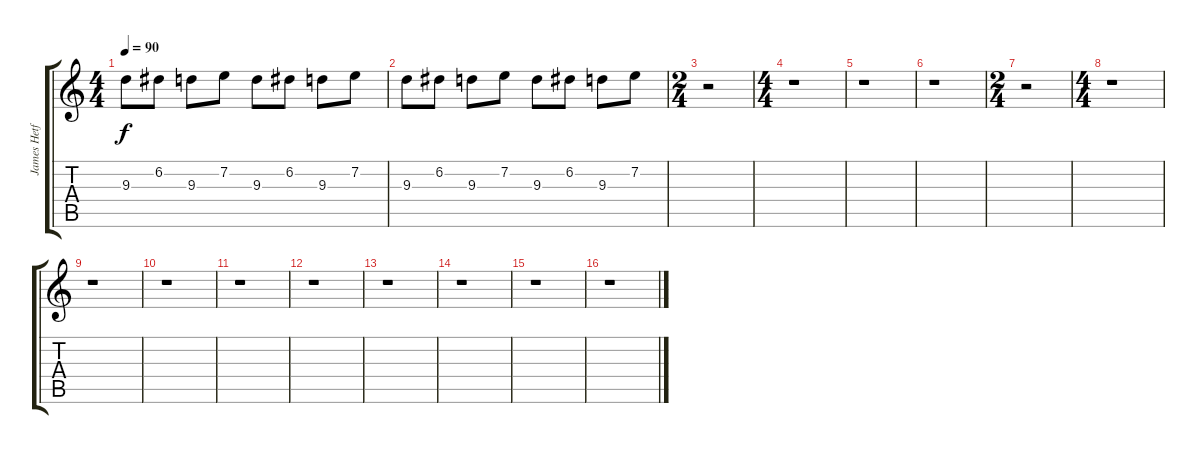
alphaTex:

\track ("James Hetfield (clean)" "James Hetf") {instrument electricguitarclean}
\staff {score tabs}
\tuning (D4 A3 F3 C3 G2 D2) {hide}
\ts (4 4)
\tempo 90
\clef g2
\ks c
9.3.8{dy f} 6.2.8 9.3.8 7.2.8 9.3.8 6.2.8 9.3.8 7.2.8 |
9.3.8 6.2.8 9.3.8 7.2.8 9.3.8 6.2.8 9.3.8 7.2.8 |
\ts (2 4)
r.2 |
\ts (4 4)
r.1 |
r.1 |
r.1 |
\ts (2 4)
r.2 |
\ts (4 4)
r.1 |
r.1 |
r.1 |
r.1 |
r.1 |
r.1 |
r.1 |
r.1 |
r.1
